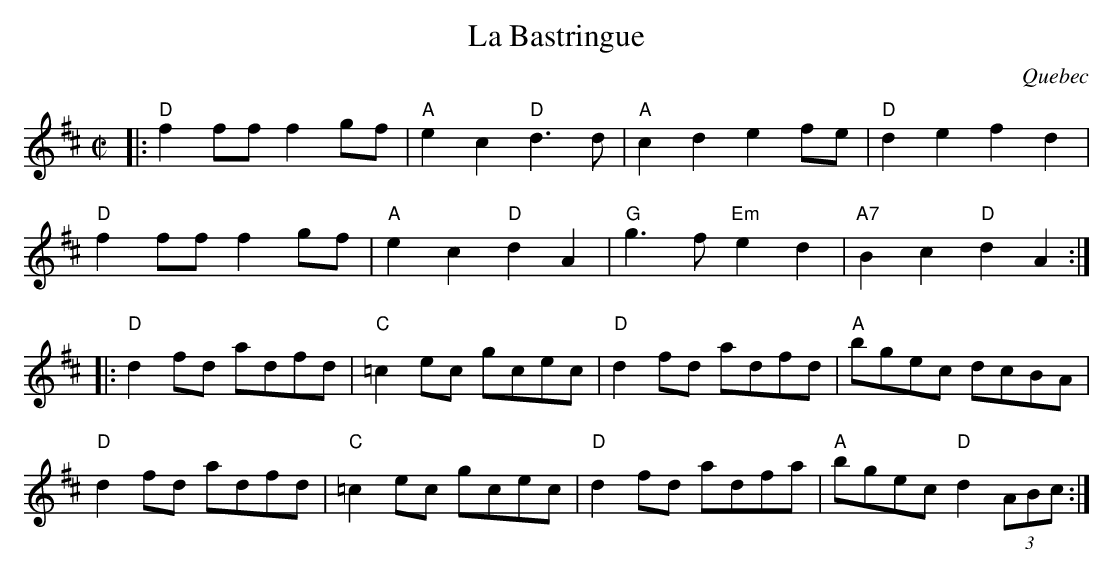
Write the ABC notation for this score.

X:1
T:Bastringue, La
O:Quebec
M:C|
L:1/8
K:D
|: "D"f2ff f2gf | "A"e2c2 "D"d2>d2 | "A"c2d2 e2fe | "D"d2e2 f2d2 |
"D"f2ff f2gf | "A"e2c2 "D"d2A2 | "G"g2>f2 "Em"e2d2 | "A7"B2c2 "D"d2A2 :|
|:"D"d2fd adfd | "C"=c2ec gcec | "D"d2fd adfd | "A"bgec dcBA |
"D"d2fd adfd | "C"=c2ec gcec | "D"d2fd adfa | "A"bgec "D"d2 (3ABc :|
